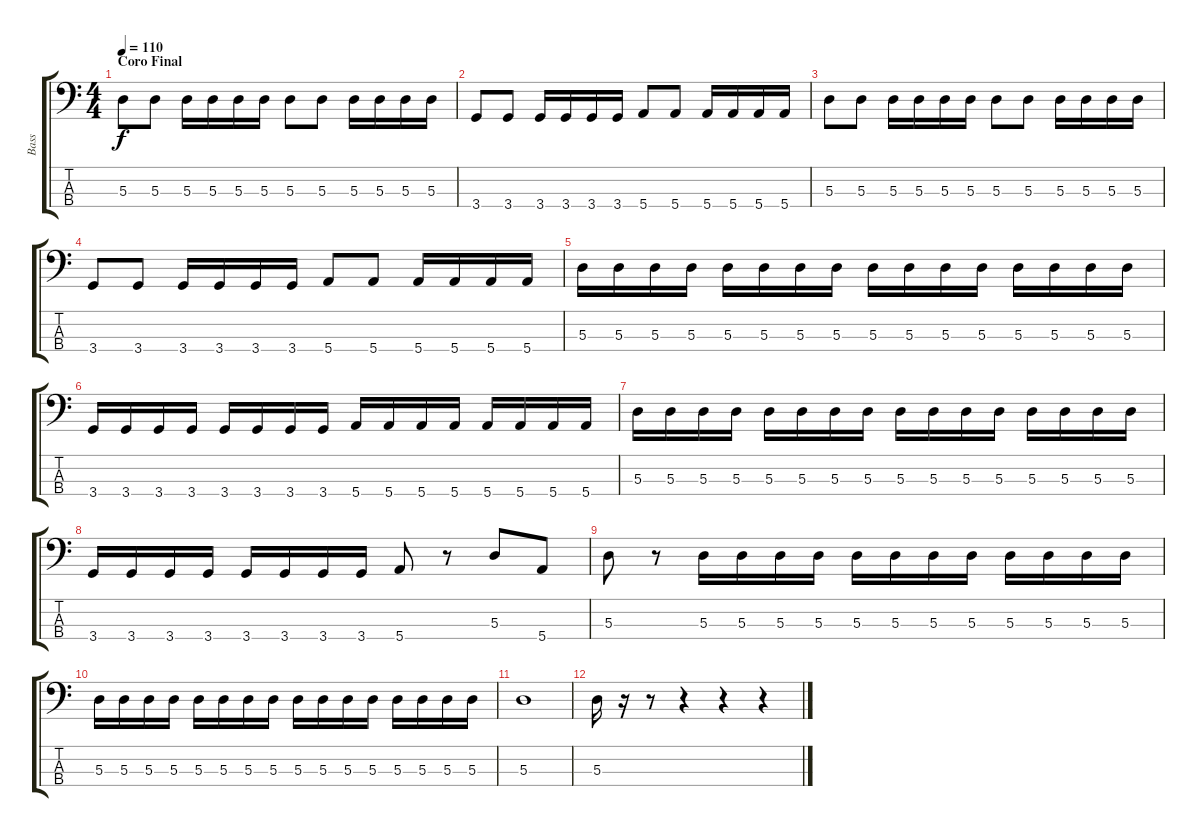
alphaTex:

\track ("Bass" "Bass") {instrument electricbassfinger}
\staff {score tabs}
\tuning (G2 D2 A1 E1) {hide}
\ts (4 4)
\section ("" "Coro Final")
\tempo 110
\clef f4
\ks c
5.3.8{dy f} 5.3.8 5.3.16 5.3.16 5.3.16 5.3.16 5.3.8 5.3.8 5.3.16 5.3.16 5.3.16 5.3.16 |
3.4.8 3.4.8 3.4.16 3.4.16 3.4.16 3.4.16 5.4.8 5.4.8 5.4.16 5.4.16 5.4.16 5.4.16 |
5.3.8 5.3.8 5.3.16 5.3.16 5.3.16 5.3.16 5.3.8 5.3.8 5.3.16 5.3.16 5.3.16 5.3.16 |
3.4.8 3.4.8 3.4.16 3.4.16 3.4.16 3.4.16 5.4.8 5.4.8 5.4.16 5.4.16 5.4.16 5.4.16 |
5.3.16 5.3.16 5.3.16 5.3.16 5.3.16 5.3.16 5.3.16 5.3.16 5.3.16 5.3.16 5.3.16 5.3.16 5.3.16 5.3.16 5.3.16 5.3.16 |
3.4.16 3.4.16 3.4.16 3.4.16 3.4.16 3.4.16 3.4.16 3.4.16 5.4.16 5.4.16 5.4.16 5.4.16 5.4.16 5.4.16 5.4.16 5.4.16 |
5.3.16 5.3.16 5.3.16 5.3.16 5.3.16 5.3.16 5.3.16 5.3.16 5.3.16 5.3.16 5.3.16 5.3.16 5.3.16 5.3.16 5.3.16 5.3.16 |
3.4.16 3.4.16 3.4.16 3.4.16 3.4.16 3.4.16 3.4.16 3.4.16 5.4.8 r.8 5.3.8 5.4.8 |
5.3.8 r.8 5.3.16 5.3.16 5.3.16 5.3.16 5.3.16 5.3.16 5.3.16 5.3.16 5.3.16 5.3.16 5.3.16 5.3.16 |
5.3.16 5.3.16 5.3.16 5.3.16 5.3.16 5.3.16 5.3.16 5.3.16 5.3.16 5.3.16 5.3.16 5.3.16 5.3.16 5.3.16 5.3.16 5.3.16 |
5.3.1 |
5.3.16 r.16 r.8 r.4 r.4 r.4
